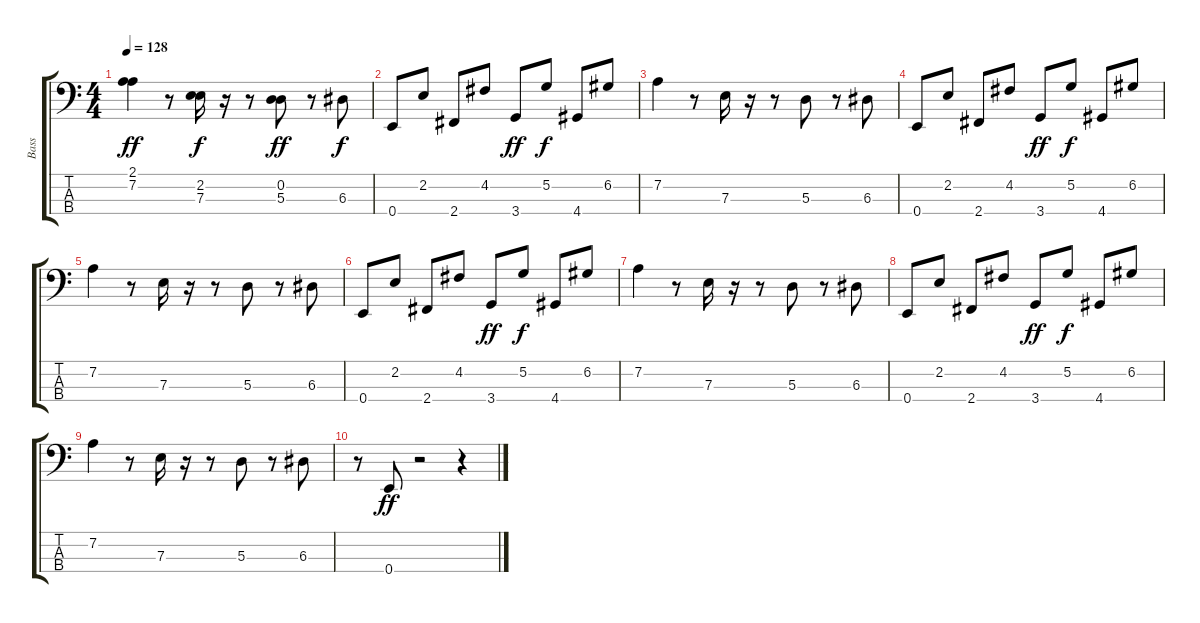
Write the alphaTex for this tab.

\track ("Bass           " "Bass      ") {instrument electricbassfinger}
\staff {score tabs}
\tuning (G2 D2 A1 E1) {hide}
\ts (4 4)
\tempo 128
\clef f4
\ks c
(2.1 7.2).4{dy ff} r.8 (2.2 7.3).16{dy f} r.16 r.8 (0.2 5.3).8{dy ff} r.8 6.3.8{dy f} |
0.4.8 2.2.8 2.4.8 4.2.8 3.4.8{dy ff} 5.2.8{dy f} 4.4.8 6.2.8 |
7.2.4 r.8 7.3.16 r.16 r.8 5.3.8 r.8 6.3.8 |
0.4.8 2.2.8 2.4.8 4.2.8 3.4.8{dy ff} 5.2.8{dy f} 4.4.8 6.2.8 |
7.2.4 r.8 7.3.16 r.16 r.8 5.3.8 r.8 6.3.8 |
0.4.8 2.2.8 2.4.8 4.2.8 3.4.8{dy ff} 5.2.8{dy f} 4.4.8 6.2.8 |
7.2.4 r.8 7.3.16 r.16 r.8 5.3.8 r.8 6.3.8 |
0.4.8 2.2.8 2.4.8 4.2.8 3.4.8{dy ff} 5.2.8{dy f} 4.4.8 6.2.8 |
7.2.4 r.8 7.3.16 r.16 r.8 5.3.8 r.8 6.3.8 |
r.8 0.4.8{dy ff} r.2 r.4
